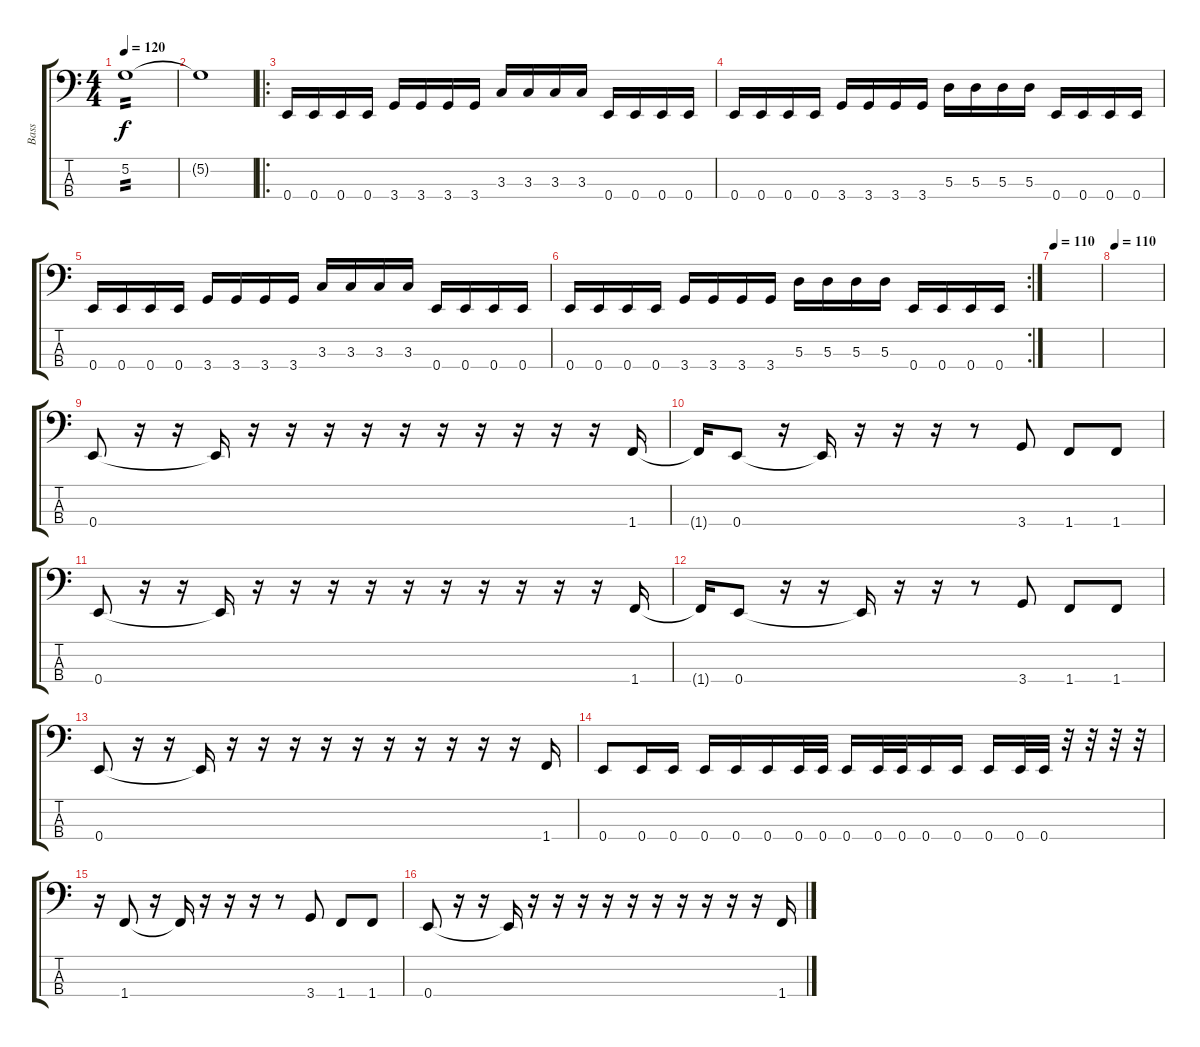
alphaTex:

\track ("Bass" "Bass") {instrument electricbassfinger}
\staff {score tabs}
\tuning (G2 D2 A1 E1) {hide}
\ts (4 4)
\tempo 120
\clef f4
\ks c
5.2.1{tp 2 dy f} |
5.2{t}.1 |
\ro
0.4.16 0.4.16 0.4.16 0.4.16 3.4.16 3.4.16 3.4.16 3.4.16 3.3.16 3.3.16 3.3.16 3.3.16 0.4.16 0.4.16 0.4.16 0.4.16 |
0.4.16 0.4.16 0.4.16 0.4.16 3.4.16 3.4.16 3.4.16 3.4.16 5.3.16 5.3.16 5.3.16 5.3.16 0.4.16 0.4.16 0.4.16 0.4.16 |
0.4.16 0.4.16 0.4.16 0.4.16 3.4.16 3.4.16 3.4.16 3.4.16 3.3.16 3.3.16 3.3.16 3.3.16 0.4.16 0.4.16 0.4.16 0.4.16 |
\rc 2
0.4.16 0.4.16 0.4.16 0.4.16 3.4.16 3.4.16 3.4.16 3.4.16 5.3.16 5.3.16 5.3.16 5.3.16 0.4.16 0.4.16 0.4.16 0.4.16 |
\tempo 110
|
\tempo 110
|
0.4.8{instrument electricbasspick} r.16 r.16 0.4{t}.16 r.16 r.16 r.16 r.16 r.16 r.16 r.16 r.16 r.16 r.16 1.4.16 |
1.4{t}.16 0.4.8 r.16 0.4{t}.16 r.16 r.16 r.16 r.8 3.4.8 1.4.8 1.4.8 |
0.4.8 r.16 r.16 0.4{t}.16 r.16 r.16 r.16 r.16 r.16 r.16 r.16 r.16 r.16 r.16 1.4.16 |
1.4{t}.16 0.4.8 r.16 r.16 0.4{t}.16 r.16 r.16 r.8 3.4.8 1.4.8 1.4.8 |
0.4.8 r.16 r.16 0.4{t}.16 r.16 r.16 r.16 r.16 r.16 r.16 r.16 r.16 r.16 r.16 1.4.16{instrument electricbassfinger} |
0.4.8{instrument electricbasspick} 0.4.16 0.4.16 0.4.16 0.4.16 0.4.16 0.4.32 0.4.32 0.4.16 0.4.32 0.4.32 0.4.16 0.4.16 0.4.16 0.4.32 0.4.32 r.32 r.32 r.32 r.32 |
r.16 1.4.8 r.16 1.4{t}.16 r.16 r.16 r.16 r.8 3.4.8 1.4.8 1.4.8 |
0.4.8 r.16 r.16 0.4{t}.16 r.16 r.16 r.16 r.16 r.16 r.16 r.16 r.16 r.16 r.16 1.4.16
